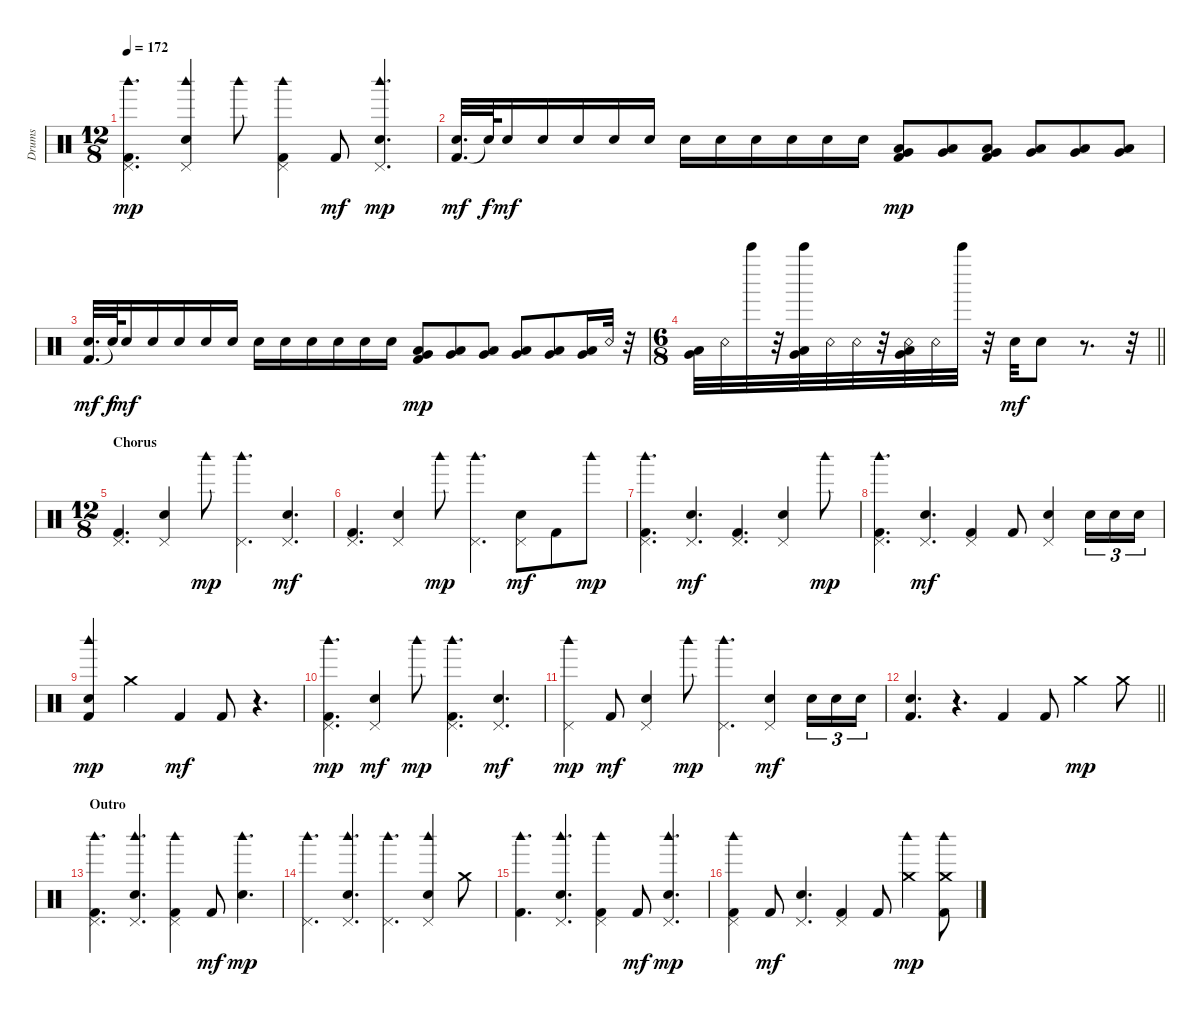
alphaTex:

\track ("Drums" "Drums") {instrument percussion}
\staff {score}
\articulation defaults
\ts (12 8)
\tempo 172
\clef neutral
\ks c
("Kick (hit) 2" "Pedal Hi-Hat (hit)" "Woodblock high (hit)").4{d dy mp} ("Electric Snare (hit)" "Pedal Hi-Hat (hit)" "Woodblock high (hit)").4 "Woodblock high (hit)".8 ("Kick (hit) 2" "Pedal Hi-Hat (hit)" "Woodblock high (hit)").4 "Kick (hit) 2".8{dy mf} ("Electric Snare (hit)" "Pedal Hi-Hat (hit)" "Woodblock high (hit)").4{d dy mp} |
("Kick (hit) 2" "Electric Snare (hit)").32{d dy mf} "Snare (hit)"{t}.64{dy f} "Electric Snare (hit)".16{dy mf} "Electric Snare (hit)".16 "Electric Snare (hit)".16 "Electric Snare (hit)".16 "Electric Snare (hit)".16 "Electric Snare (hit)".16 "Electric Snare (hit)".16 "Electric Snare (hit)".16 "Electric Snare (hit)".16 "Electric Snare (hit)".16 "Electric Snare (hit)".16 ("Kick (hit) 2" "Low Tom (hit)" "Very Low Tom (hit)").8{dy mp} ("Low Tom (hit)" "Very Low Tom (hit)").8 ("Kick (hit) 2" "Low Tom (hit)" "Very Low Tom (hit)").8 ("Low Tom (hit)" "Very Low Tom (hit)").8 ("Low Tom (hit)" "Very Low Tom (hit)").8 ("Low Tom (hit)" "Very Low Tom (hit)").8 |
("Kick (hit) 2" "Electric Snare (hit)").32{d dy mf} "Snare (hit)"{t}.64{dy f} "Electric Snare (hit)".16{dy mf} "Electric Snare (hit)".16 "Electric Snare (hit)".16 "Electric Snare (hit)".16 "Electric Snare (hit)".16 "Electric Snare (hit)".16 "Electric Snare (hit)".16 "Electric Snare (hit)".16 "Electric Snare (hit)".16 "Electric Snare (hit)".16 "Electric Snare (hit)".16 ("Kick (hit) 2" "Low Tom (hit)" "Very Low Tom (hit)").8{dy mp} ("Low Tom (hit)" "Very Low Tom (hit)").8 ("Low Tom (hit)" "Very Low Tom (hit)").8 ("Low Tom (hit)" "Very Low Tom (hit)").8 ("Low Tom (hit)" "Very Low Tom (hit)").8 ("Low Tom (hit)" "Very Low Tom (hit)").16 "Snare (rim shot)".32 r.32 |
\ts (6 8)
\barLineRight lightlight
("Low Tom (hit)" "Very Low Tom (hit)").32 "Snare (rim shot)".32 "Bell Tree (hit)".32 r.32 ("Low Tom (hit)" "Very Low Tom (hit)" "Bell Tree (hit)").32 "Snare (rim shot)".32 "Snare (rim shot)".32 r.32 ("Low Tom (hit)" "Very Low Tom (hit)" "Snare (rim shot)").32 "Snare (rim shot)".32 "Bell Tree (hit)".32 r.32 "Electric Snare (hit)".32{dy mf} "Electric Snare (hit)".8 r.8{d} r.32 |
\ts (12 8)
\section ("" "Chorus")
("Kick (hit) 2" "Pedal Hi-Hat (hit)").4{d} ("Electric Snare (hit)" "Pedal Hi-Hat (hit)").4 "Woodblock high (hit)".8{dy mp} ("Pedal Hi-Hat (hit)" "Woodblock high (hit)").4{d} ("Electric Snare (hit)" "Pedal Hi-Hat (hit)").4{d dy mf} |
("Kick (hit) 2" "Pedal Hi-Hat (hit)").4{d} ("Electric Snare (hit)" "Pedal Hi-Hat (hit)").4 "Woodblock high (hit)".8{dy mp} ("Pedal Hi-Hat (hit)" "Woodblock high (hit)").4{d} ("Electric Snare (hit)" "Pedal Hi-Hat (hit)").8{dy mf} "Kick (hit) 2".8 "Woodblock high (hit)".8{dy mp} |
("Kick (hit) 2" "Pedal Hi-Hat (hit)" "Woodblock high (hit)").4{d} ("Electric Snare (hit)" "Pedal Hi-Hat (hit)").4{d dy mf} ("Kick (hit) 2" "Pedal Hi-Hat (hit)").4{d} ("Electric Snare (hit)" "Pedal Hi-Hat (hit)").4 "Woodblock high (hit)".8{dy mp} |
("Kick (hit) 2" "Pedal Hi-Hat (hit)" "Woodblock high (hit)").4{d} ("Electric Snare (hit)" "Pedal Hi-Hat (hit)").4{d dy mf} ("Kick (hit) 2" "Pedal Hi-Hat (hit)").4 "Kick (hit) 2".8 ("Electric Snare (hit)" "Pedal Hi-Hat (hit)").4 "Electric Snare (hit)".16{tu (3 2)} "Electric Snare (hit)".16{tu (3 2)} "Electric Snare (hit)".16{tu (3 2)} |
("Kick (hit) 2" "Electric Snare (hit)" "Woodblock high (hit)").4{dy mp} "Crash medium (hit)".2 "Kick (hit) 2".4{dy mf} "Kick (hit) 2".8 r.4{d} |
("Kick (hit) 2" "Pedal Hi-Hat (hit)" "Woodblock high (hit)").4{d dy mp} ("Electric Snare (hit)" "Pedal Hi-Hat (hit)").4{dy mf} "Woodblock high (hit)".8{dy mp} ("Kick (hit) 2" "Pedal Hi-Hat (hit)" "Woodblock high (hit)").4{d} ("Electric Snare (hit)" "Pedal Hi-Hat (hit)").4{d dy mf} |
("Pedal Hi-Hat (hit)" "Woodblock high (hit)").4{dy mp} "Kick (hit) 2".8{dy mf} ("Electric Snare (hit)" "Pedal Hi-Hat (hit)").4 "Woodblock high (hit)".8{dy mp} ("Pedal Hi-Hat (hit)" "Woodblock high (hit)").4{d} ("Electric Snare (hit)" "Pedal Hi-Hat (hit)").4{dy mf} "Electric Snare (hit)".16{tu (3 2)} "Electric Snare (hit)".16{tu (3 2)} "Electric Snare (hit)".16{tu (3 2)} |
\barLineRight lightlight
("Kick (hit) 2" "Electric Snare (hit)").4{d} r.4{d} "Kick (hit) 2".4 "Kick (hit) 2".8 "Crash medium (hit)".4{dy mp} "Crash medium (hit)".8 |
\section ("" "Outro")
("Kick (hit) 2" "Pedal Hi-Hat (hit)" "Woodblock high (hit)").4{d} ("Electric Snare (hit)" "Pedal Hi-Hat (hit)" "Woodblock high (hit)").4{d} ("Kick (hit) 2" "Pedal Hi-Hat (hit)" "Woodblock high (hit)").4 "Kick (hit) 2".8{dy mf} ("Electric Snare (hit)" "Woodblock high (hit)").4{d dy mp} |
("Pedal Hi-Hat (hit)" "Woodblock high (hit)").4{d} ("Electric Snare (hit)" "Pedal Hi-Hat (hit)" "Woodblock high (hit)").4{d} ("Pedal Hi-Hat (hit)" "Woodblock high (hit)").4{d} ("Electric Snare (hit)" "Pedal Hi-Hat (hit)" "Woodblock high (hit)").4 "Crash medium (hit)".8 |
("Kick (hit) 2" "Woodblock high (hit)").4{d} ("Electric Snare (hit)" "Pedal Hi-Hat (hit)" "Woodblock high (hit)").4{d} ("Kick (hit) 2" "Pedal Hi-Hat (hit)" "Woodblock high (hit)").4 "Kick (hit) 2".8{dy mf} ("Electric Snare (hit)" "Pedal Hi-Hat (hit)" "Woodblock high (hit)").4{d dy mp} |
("Kick (hit) 2" "Pedal Hi-Hat (hit)" "Woodblock high (hit)").4 "Kick (hit) 2".8{dy mf} ("Electric Snare (hit)" "Pedal Hi-Hat (hit)").4{d} ("Kick (hit) 2" "Pedal Hi-Hat (hit)").4 "Kick (hit) 2".8 ("Crash medium (hit)" "Woodblock high (hit)").4{dy mp} ("Kick (hit) 2" "Crash medium (hit)" "Woodblock high (hit)").8
